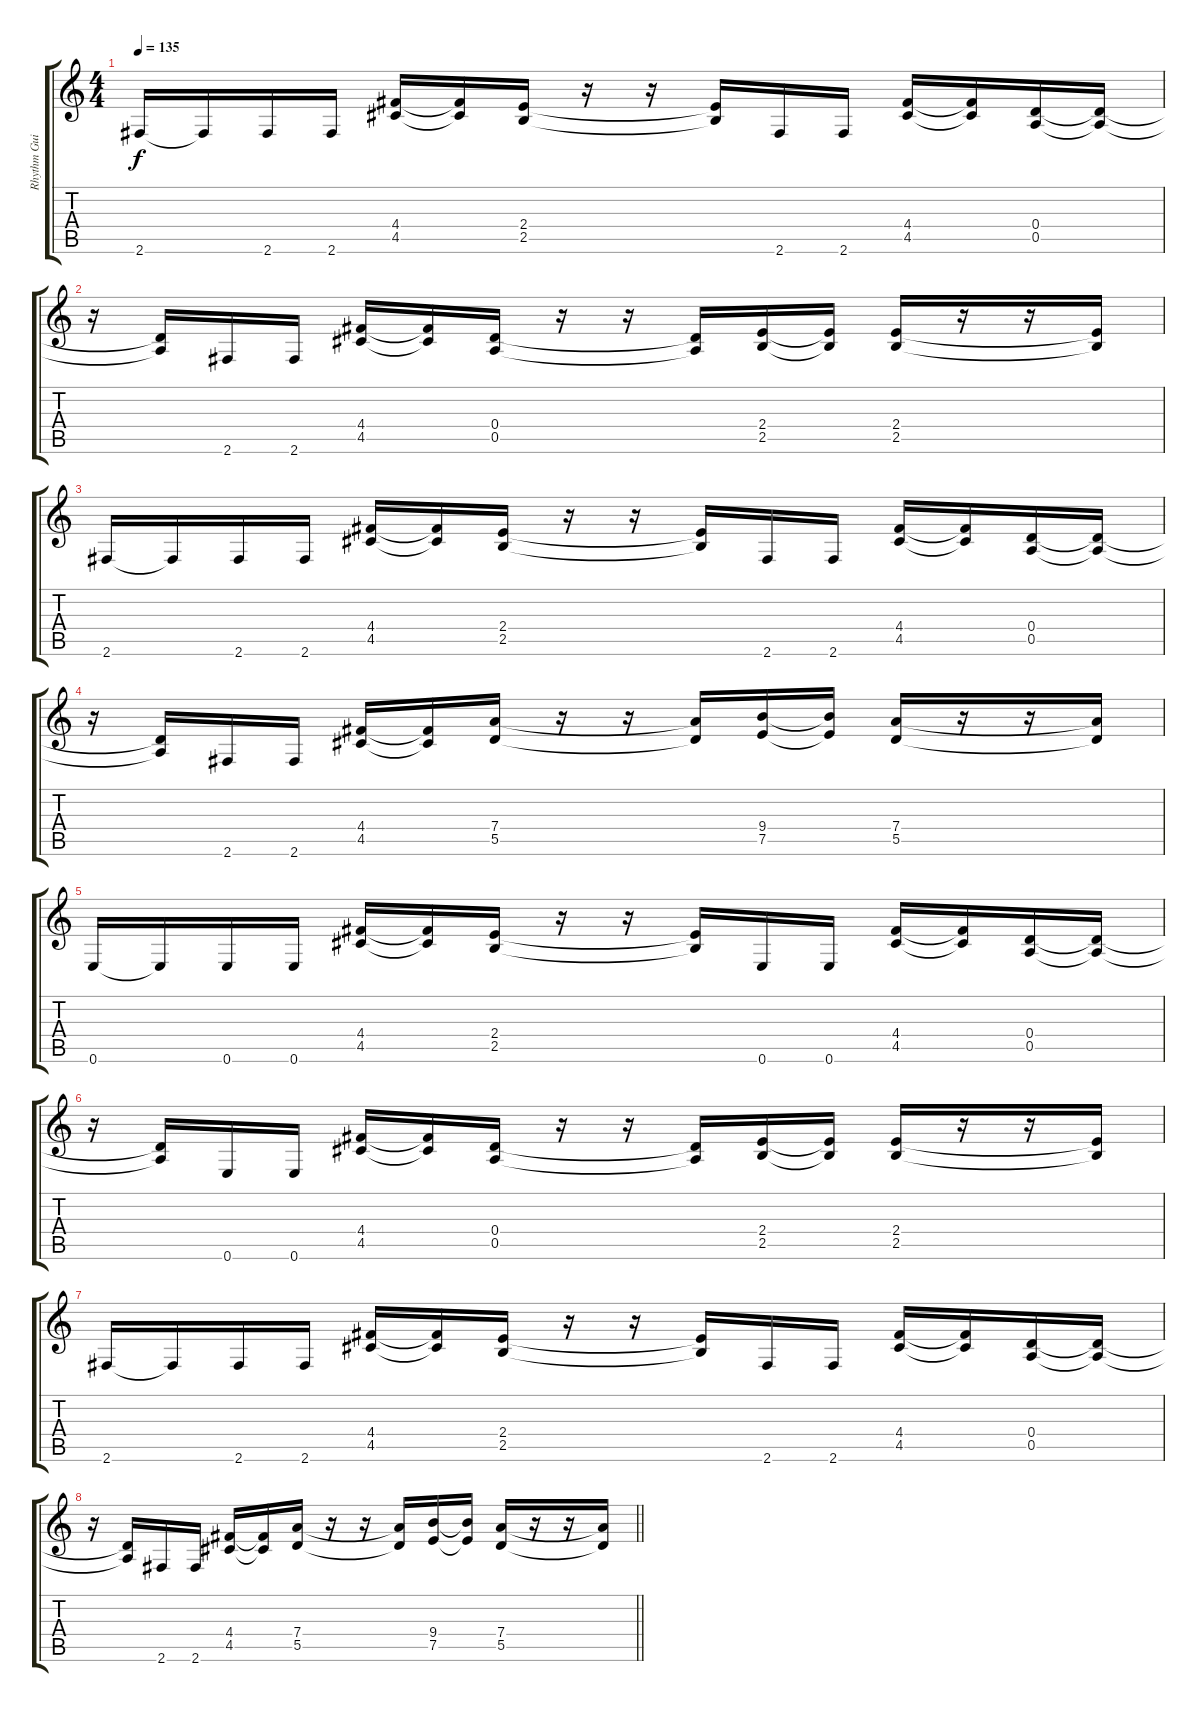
\track ("Rhythm Guitar" "Rhythm Gui") {instrument distortionguitar}
\staff {score tabs}
\tuning (E4 B3 G3 D3 A2 E2) {hide}
\ts (4 4)
\tempo 135
\clef g2
\ks c
2.6.16{dy f} 2.6{t}.16 2.6.16 2.6.16 (4.4 4.5).16 (4.4{t} 4.5{t}).16 (2.4 2.5).16 r.16 r.16 (2.4{t} 2.5{t}).16 2.6.16 2.6.16 (4.4 4.5).16 (4.4{t} 4.5{t}).16 (0.4 0.5).16 (0.4{t} 0.5{t}).16 |
r.16 (0.4{t} 0.5{t}).16 2.6.16 2.6.16 (4.4 4.5).16 (4.4{t} 4.5{t}).16 (0.4 0.5).16 r.16 r.16 (0.4{t} 0.5{t}).16 (2.4 2.5).16 (2.4{t} 2.5{t}).16 (2.4 2.5).16 r.16 r.16 (2.4{t} 2.5{t}).16 |
2.6.16 2.6{t}.16 2.6.16 2.6.16 (4.4 4.5).16 (4.4{t} 4.5{t}).16 (2.4 2.5).16 r.16 r.16 (2.4{t} 2.5{t}).16 2.6.16 2.6.16 (4.4 4.5).16 (4.4{t} 4.5{t}).16 (0.4 0.5).16 (0.4{t} 0.5{t}).16 |
r.16 (0.4{t} 0.5{t}).16 2.6.16 2.6.16 (4.4 4.5).16 (4.4{t} 4.5{t}).16 (7.4 5.5).16 r.16 r.16 (7.4{t} 5.5{t}).16 (9.4 7.5).16 (9.4{t} 7.5{t}).16 (7.4 5.5).16 r.16 r.16 (7.4{t} 5.5{t}).16 |
0.6.16 0.6{t}.16 0.6.16 0.6.16 (4.4 4.5).16 (4.4{t} 4.5{t}).16 (2.4 2.5).16 r.16 r.16 (2.4{t} 2.5{t}).16 0.6.16 0.6.16 (4.4 4.5).16 (4.4{t} 4.5{t}).16 (0.4 0.5).16 (0.4{t} 0.5{t}).16 |
r.16 (0.4{t} 0.5{t}).16 0.6.16 0.6.16 (4.4 4.5).16 (4.4{t} 4.5{t}).16 (0.4 0.5).16 r.16 r.16 (0.4{t} 0.5{t}).16 (2.4 2.5).16 (2.4{t} 2.5{t}).16 (2.4 2.5).16 r.16 r.16 (2.4{t} 2.5{t}).16 |
2.6.16 2.6{t}.16 2.6.16 2.6.16 (4.4 4.5).16 (4.4{t} 4.5{t}).16 (2.4 2.5).16 r.16 r.16 (2.4{t} 2.5{t}).16 2.6.16 2.6.16 (4.4 4.5).16 (4.4{t} 4.5{t}).16 (0.4 0.5).16 (0.4{t} 0.5{t}).16 |
\barLineRight lightlight
r.16 (0.4{t} 0.5{t}).16 2.6.16 2.6.16 (4.4 4.5).16 (4.4{t} 4.5{t}).16 (7.4 5.5).16 r.16 r.16 (7.4{t} 5.5{t}).16 (9.4 7.5).16 (9.4{t} 7.5{t}).16 (7.4 5.5).16 r.16 r.16 (7.4{t} 5.5{t}).16
